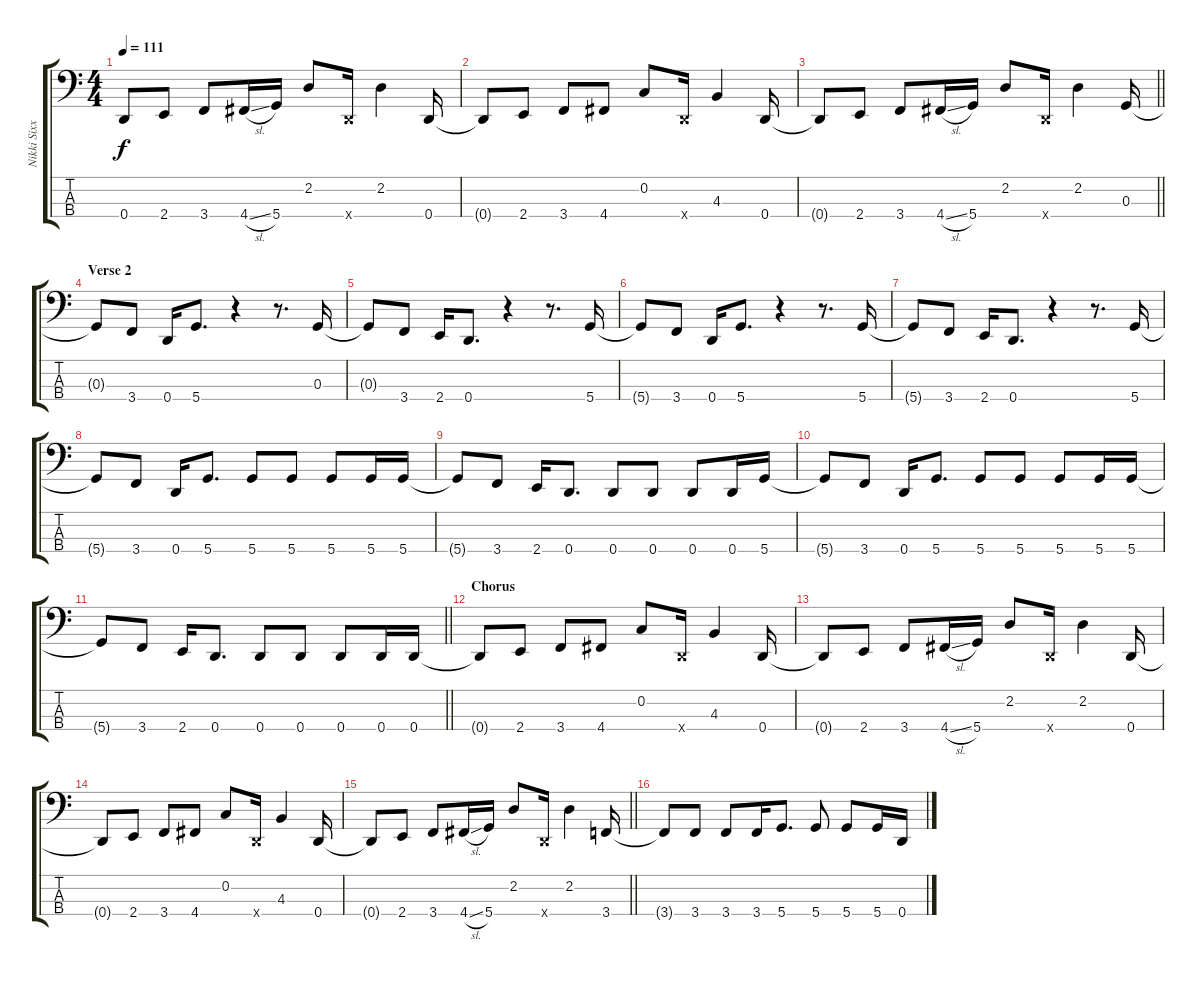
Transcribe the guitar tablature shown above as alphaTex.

\track ("Nikki Sixx" "Nikki Sixx") {instrument electricbasspick}
\staff {score tabs}
\tuning (F2 C2 G1 D1) {hide}
\ts (4 4)
\tempo 111
\clef f4
\ks c
0.4{t}.8{dy f} 2.4.8 3.4.8 4.4{sl}.16 5.4.16 2.2.8 0.4{x}.16 2.2.4 0.4.16 |
0.4{t}.8 2.4.8 3.4.8 4.4.8 0.2.8 0.4{x}.16 4.3.4 0.4.16 |
\barLineRight lightlight
0.4{t}.8 2.4.8 3.4.8 4.4{sl}.16 5.4.16 2.2.8 0.4{x}.16 2.2.4 0.3.16 |
\section ("" "Verse 2")
0.3{t}.8 3.4.8 0.4.16 5.4.8{d} r.4 r.8{d} 0.3.16 |
0.3{t}.8 3.4.8 2.4.16 0.4.8{d} r.4 r.8{d} 5.4.16 |
5.4{t}.8 3.4.8 0.4.16 5.4.8{d} r.4 r.8{d} 5.4.16 |
5.4{t}.8 3.4.8 2.4.16 0.4.8{d} r.4 r.8{d} 5.4.16 |
5.4{t}.8 3.4.8 0.4.16 5.4.8{d} 5.4.8 5.4.8 5.4.8 5.4.16 5.4.16 |
5.4{t}.8 3.4.8 2.4.16 0.4.8{d} 0.4.8 0.4.8 0.4.8 0.4.16 5.4.16 |
5.4{t}.8 3.4.8 0.4.16 5.4.8{d} 5.4.8 5.4.8 5.4.8 5.4.16 5.4.16 |
\barLineRight lightlight
5.4{t}.8 3.4.8 2.4.16 0.4.8{d} 0.4.8 0.4.8 0.4.8 0.4.16 0.4.16 |
\section ("" "Chorus")
0.4{t}.8 2.4.8 3.4.8 4.4.8 0.2.8 0.4{x}.16 4.3.4 0.4.16 |
0.4{t}.8 2.4.8 3.4.8 4.4{sl}.16 5.4.16 2.2.8 0.4{x}.16 2.2.4 0.4.16 |
0.4{t}.8 2.4.8 3.4.8 4.4.8 0.2.8 0.4{x}.16 4.3.4 0.4.16 |
\barLineRight lightlight
0.4{t}.8 2.4.8 3.4.8 4.4{sl}.16 5.4.16 2.2.8 0.4{x}.16 2.2.4 3.4.16 |
3.4{t}.8 3.4.8 3.4.8 3.4.16 5.4.8{d} 5.4.8 5.4.8 5.4.16 0.4.16
